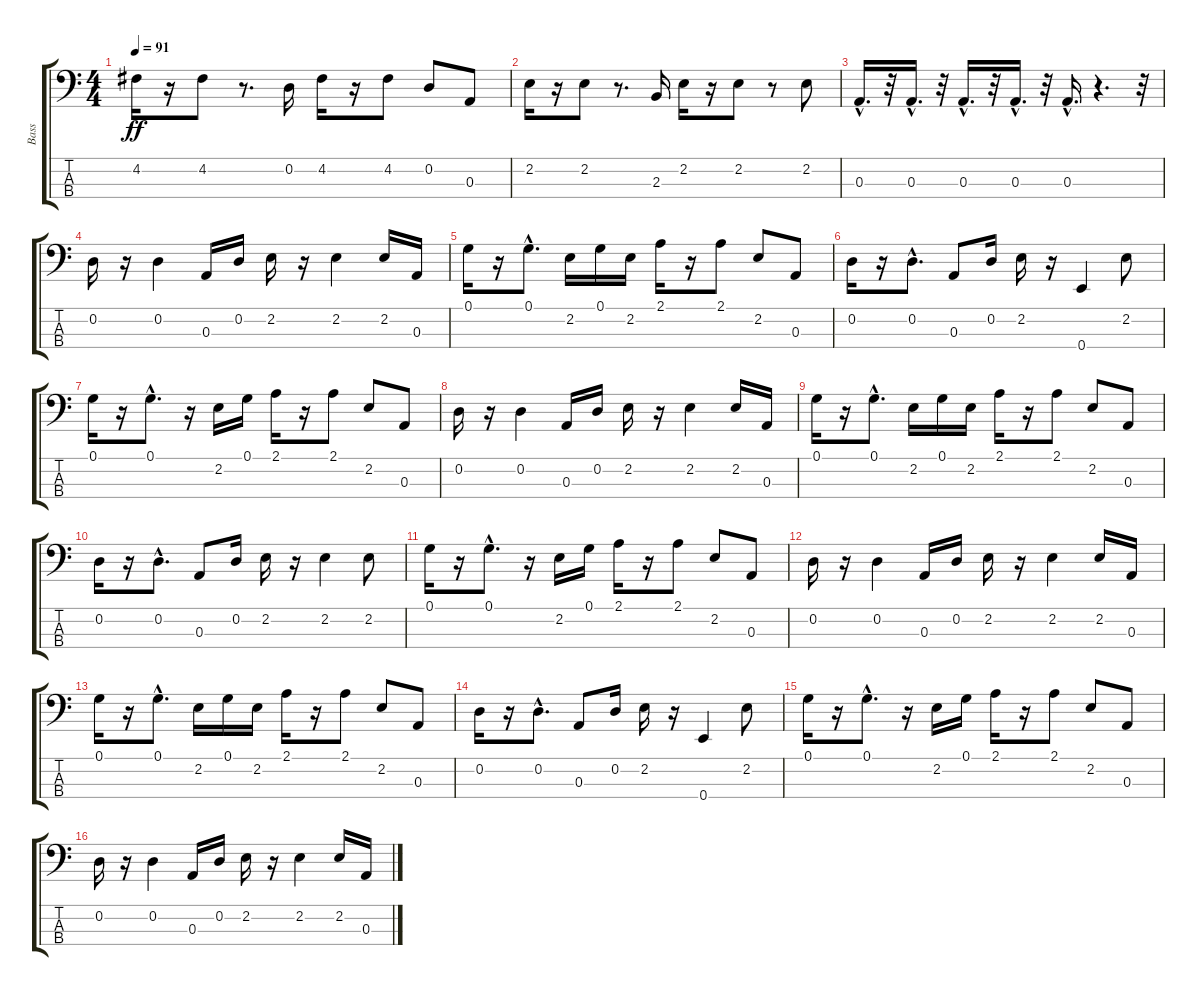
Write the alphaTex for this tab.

\track ("Bass" "Bass") {instrument electricbassfinger}
\staff {score tabs}
\tuning (G2 D2 A1 E1) {hide}
\ts (4 4)
\tempo 91
\clef f4
\ks c
4.2.16{dy ff} r.16 4.2.8 r.8{d} 0.2.16 4.2.16 r.16 4.2.8 0.2.8 0.3.8 |
2.2.16 r.16 2.2.8 r.8{d} 2.3.16 2.2.16 r.16 2.2.8 r.8 2.2.8 |
0.3{hac}.16{d} r.32 0.3{hac}.16{d} r.32 0.3{hac}.16{d} r.32 0.3{hac}.16{d} r.32 0.3{hac}.16{d} r.4{d} r.32 |
0.2.16 r.16 0.2.4 0.3.16 0.2.16 2.2.16 r.16 2.2.4 2.2.16 0.3.16 |
0.1.16 r.16 0.1{hac}.8{d} 2.2.16 0.1.16 2.2.16 2.1.16 r.16 2.1.8 2.2.8 0.3.8 |
0.2.16 r.16 0.2{hac}.8{d} 0.3.8 0.2.16 2.2.16 r.16 0.4.4 2.2.8 |
0.1.16 r.16 0.1{hac}.8{d} r.16 2.2.16 0.1.16 2.1.16 r.16 2.1.8 2.2.8 0.3.8 |
0.2.16 r.16 0.2.4 0.3.16 0.2.16 2.2.16 r.16 2.2.4 2.2.16 0.3.16 |
0.1.16 r.16 0.1{hac}.8{d} 2.2.16 0.1.16 2.2.16 2.1.16 r.16 2.1.8 2.2.8 0.3.8 |
0.2.16 r.16 0.2{hac}.8{d} 0.3.8 0.2.16 2.2.16 r.16 2.2.4 2.2.8 |
0.1.16 r.16 0.1{hac}.8{d} r.16 2.2.16 0.1.16 2.1.16 r.16 2.1.8 2.2.8 0.3.8 |
0.2.16 r.16 0.2.4 0.3.16 0.2.16 2.2.16 r.16 2.2.4 2.2.16 0.3.16 |
0.1.16 r.16 0.1{hac}.8{d} 2.2.16 0.1.16 2.2.16 2.1.16 r.16 2.1.8 2.2.8 0.3.8 |
0.2.16 r.16 0.2{hac}.8{d} 0.3.8 0.2.16 2.2.16 r.16 0.4.4 2.2.8 |
0.1.16 r.16 0.1{hac}.8{d} r.16 2.2.16 0.1.16 2.1.16 r.16 2.1.8 2.2.8 0.3.8 |
0.2.16 r.16 0.2.4 0.3.16 0.2.16 2.2.16 r.16 2.2.4 2.2.16 0.3.16
